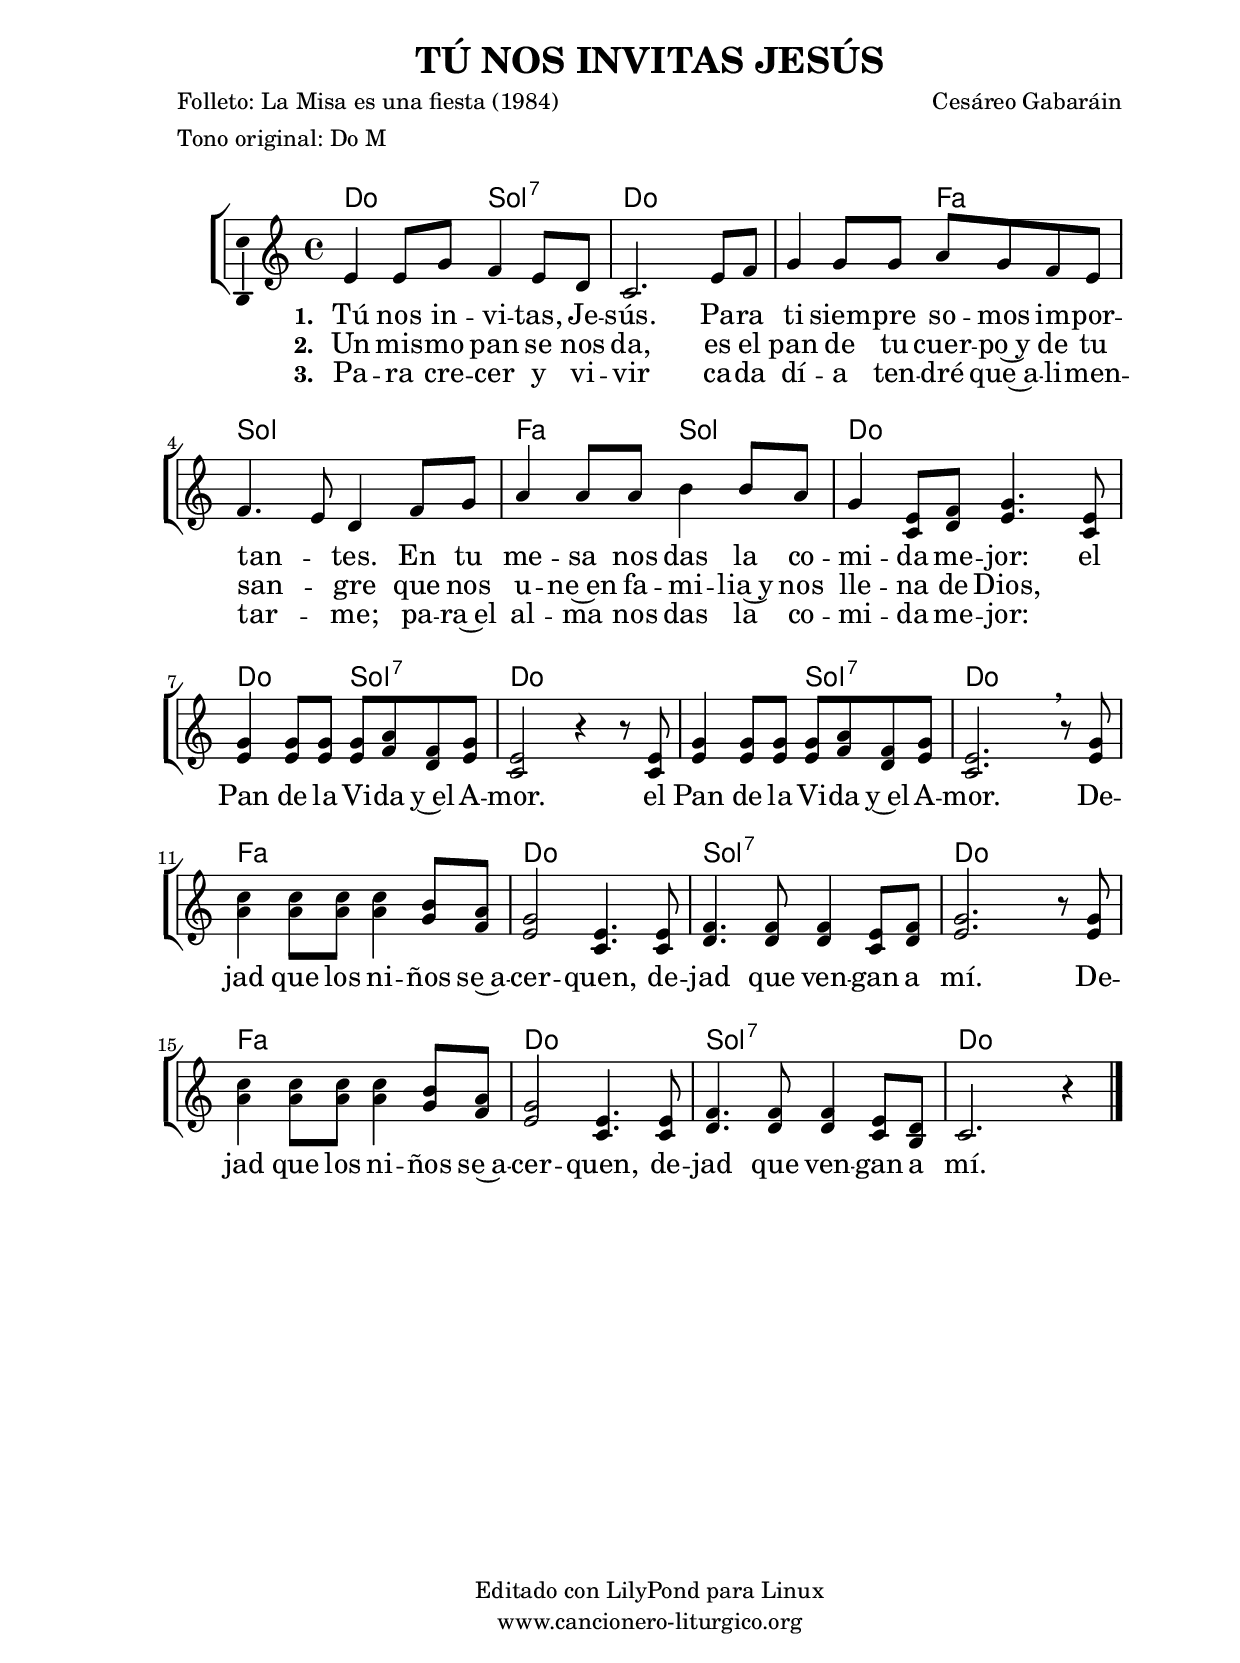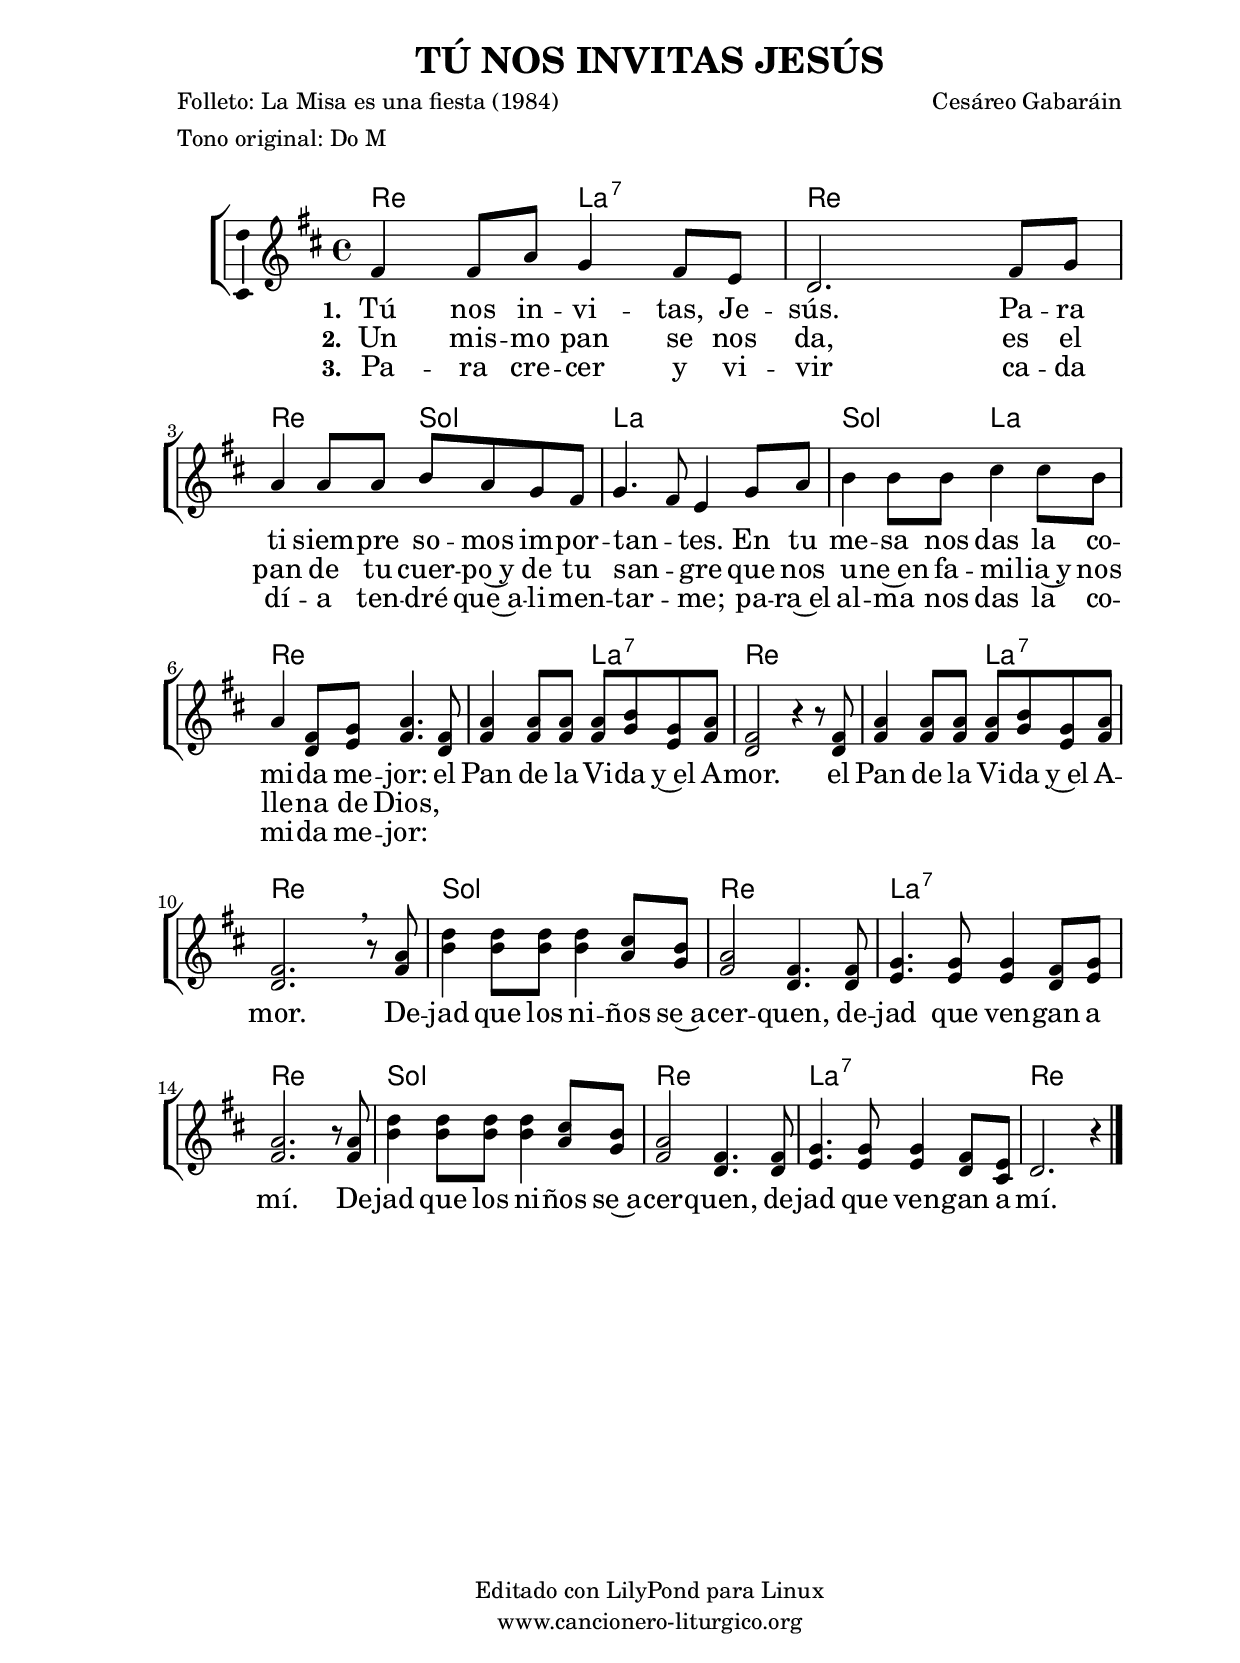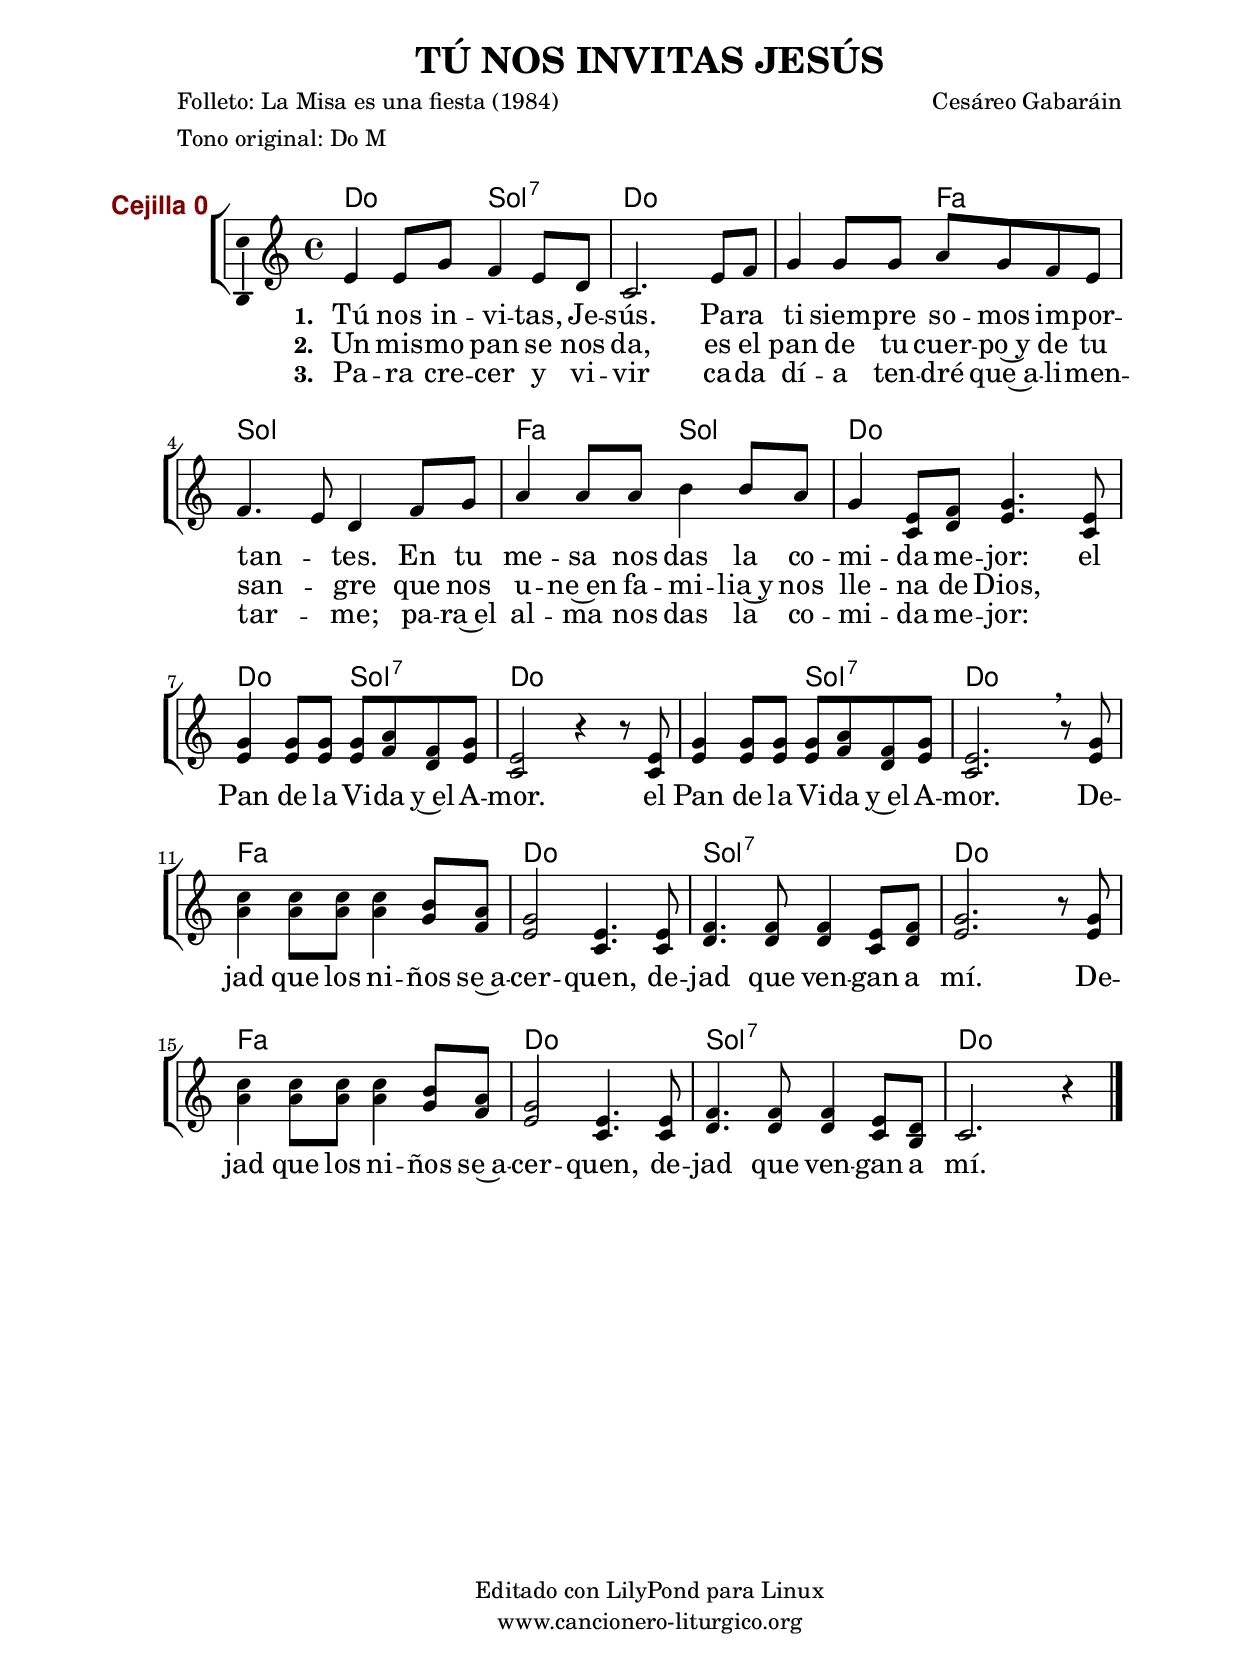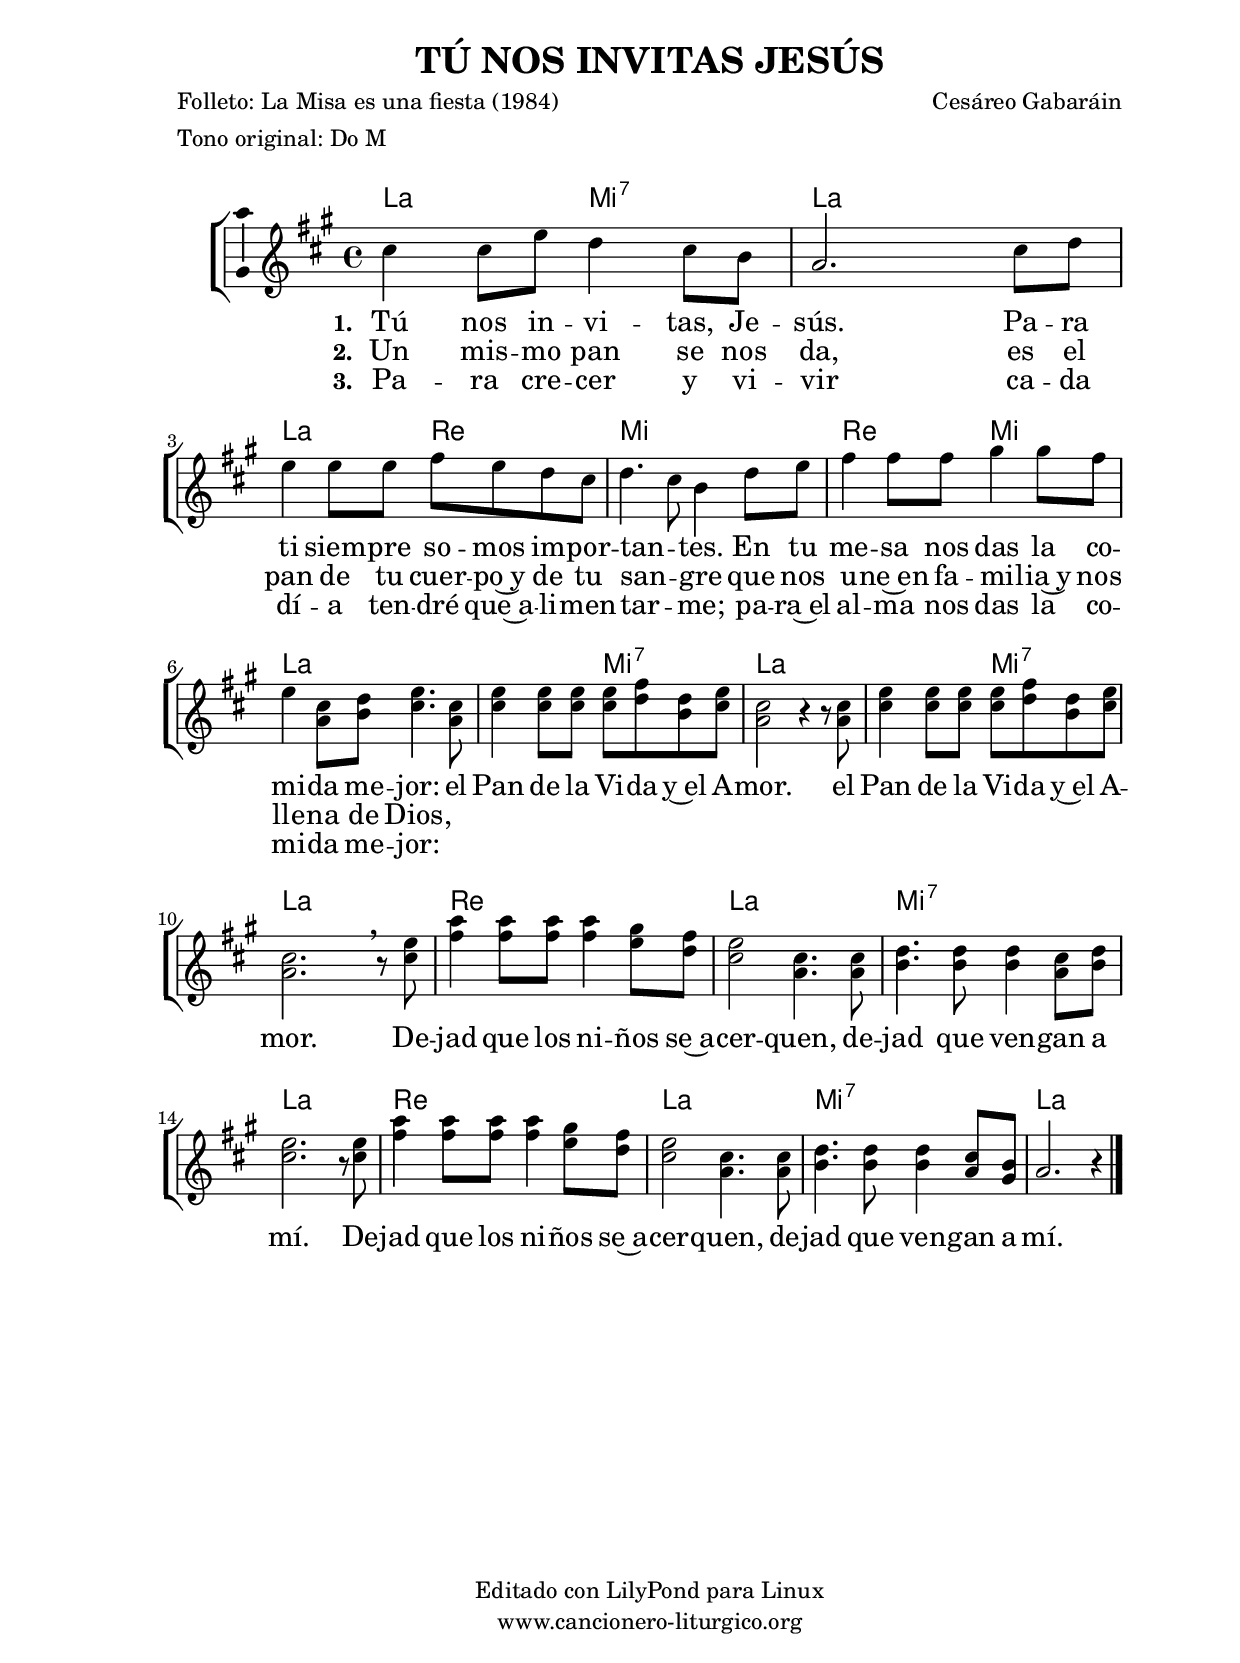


%versión de lilypond para la que se ha escrito esta partitura:
\version "2.16.0"

	%Tamaño papel
	#(set-default-paper-size "a4")
	%Tamaño partitura
	#(set-global-staff-size 20)
	%No responde al pulsar sobre una nota
	#(ly:set-option 'point-and-click #f)

%parámetros del encabezamiento:
\header {
	title = "TÚ NOS INVITAS JESÚS"
	subtitle = ""
	composer = "Cesáreo Gabaráin"
	poet = "Folleto: La Misa es una fiesta (1984)"
	meter = "Tono original: Do M"
	arranger = ""
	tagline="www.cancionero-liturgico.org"
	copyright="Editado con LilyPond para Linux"
	tiempo = ""
	usos = "Comunión"
	letra = ""
	}

%parámetros asociados al papel:
\paper {
	oddHeaderMarkup = \markup {\fill-line { \on-the-fly #not-first-page \fromproperty #'header:title \on-the-fly #not-first-page \fromproperty #'header:composer }}
	evenHeaderMarkup = \markup {\fill-line { \fromproperty #'header:composer \fromproperty #'header:title }}
	#(set-paper-size "a4")
	print-page-number = ##f
	first-page-number = 1
	print-first-page-number = ##f
%	head-separation = 3.0 \cm
	top-margin = 2.0 \cm
	bottom-margin = 0.5\cm
%%%	bottom-margin = -2.0\cm
	left-margin = 3.0 \cm
	line-width = 16.0 \cm 
	indent = 8\mm
	interscoreline = 2.\mm
	between-system-space = 15\mm
%	para que las partituras no llenen la hoja:
	ragged-bottom = ##t
%	idem para la última hoja:
	ragged-last-bottom = ##f
%	para que las partituras llenen el ancho del papel:
	ragged-last = ##f
	after-title-space = 2.5 \cm
%page-count=1
%system-count=8

	%Flexible Vertical Spacing
%	markup-markup-spacing =
%	#'((basic-distance . 15) (minimum-distance . 15) (padding . 3))
	markup-system-spacing =
	#'((basic-distance . 15) (minimum-distance . 15) (padding . 3))
	system-system-spacing =
	#'((basic-distance . 15) (minimum-distance . 15) (padding . 3))
	score-system-spacing =
	#'((basic-distance . 15) (minimum-distance . 15) (padding . 5))
%	top-system-spacing = % header
%	#'((basic-distance . 8) (minimum-distance . 0) (padding . 0))
%	top-markup-spacing =
%	#'((basic-distance . 20) (minimum-distance . 20) (padding . 0))
	last-bottom-spacing = % footer
	#'((basic-distance . 5) (minimum-distance . 5) (padding . 0))
%	score-markup-spacing =
%	#'((basic-distance . 16) (minimum-distance . 13) (padding . 0))

	}


%parámetros que afectan a toda la partitura:
global = {
	%clave de sol (G):
	\clef G
	%armadura:
%	\transpose f a
	\key c \major
	\tempo 4=93
	\set Score.tempoHideNote = ##t
	}


acordes = {
	\italianChords
%	\transpose f a
	\chordmode {

c2 g:7 c c c f g g f g c c c g:7 c c c g:7 c c
f2 f c c g:7 g:7 c c f f c c g:7 g:7 c c

	}
}

melodia = 
%	\transpose f a
	\relative c'{
	\time 4/4

e4 e8 g f4 e8 d
c2. e8 f
g4 g8 g a g f e
f4. e8 d4 f8 g
a4 a8 a b4 b8 a
g4 <c, e>8 <d f> <e g>4. <c e>8
<e g>4 <e g>8 <e g> <e g> <f a> <d f> <e g>
<c e>2 r4 r8 <c e>8
<e g>4 <e g>8 <e g> <e g> <f a> <d f> <e g>
<c e>2. \breathe

r8 <e g>8
<a c>4 <a c>8 <a c> <a c>4 <g b>8 <f a>
<e g>2 <c e>4. <c e>8
<d f>4. <d f>8 <d f>4 <c e>8 <d f>
<e g>2. r8 <e g>8
<a c>4 <a c>8 <a c> <a c>4 <g b>8 <f a>
<e g>2 <c e>4. <c e>8
<d f>4. <d f>8 <d f>4 <c e>8 <b d>
c2. r4

\bar "|."

}


texto = \lyricmode {

\set stanza =#"1. " Tú nos in -- vi -- tas, Je -- sús.
Pa -- ra ti siem -- pre so -- mos im -- por -- tan -- _ tes.
En tu me -- sa nos das la co -- mi -- da me -- jor:
el Pan de la Vi -- da y~el A -- mor.
el Pan de la Vi -- da y~el A -- mor.

De -- jad que los ni -- ños se~a -- cer -- quen,
de -- jad que ven -- gan a mí.
De -- jad que los ni -- ños se~a -- cer -- quen,
de -- jad que ven -- gan a mí.

	}

textodos = \lyricmode {
\set stanza =#"2. " Un mis -- mo pan se nos da,
es el pan de tu cuer -- po~y de tu san -- _ gre
que nos u -- ne~en fa -- mi -- lia~y nos lle -- na de Dios,

	}

textotres = \lyricmode {
\set stanza =#"3. " Pa -- ra cre -- cer y vi -- vir
ca -- da dí -- a ten -- dré que~a -- li -- men -- tar -- _ me;
pa -- ra~el al -- ma nos das la co -- mi -- da me -- jor:

	}


acordesStaff = \context ChordNames = acordesStaff <<
	\set chordChanges = ##t
	\acordes
	>>


%%%%%%%%%%%%%%%%%%%%%%%%%%%%%%%%%%% CEJILLA %%%%%%%%%%%%%%%%%%%%%%%%%%%%%%%%%%%
acordescejilla = {
%%%	\override ChordNames.ChordName #'font-size = #-1
%%%	\override ChordNames.ChordName #'font-series = #'bold
	\transpose c c {
		\acordes
		}
	}

acordescejillaStaff = \context ChordNames = acordescejillaStaff <<
	\set Staff.instrumentName = \markup \with-color #darkred \larger \bold \sans "Cejilla 0"
	\set chordChanges = ##t
	\acordescejilla
	>>
%%%%%%%%%%%%%%%%%%%%%%%%%%%%%%%%%%% CEJILLA %%%%%%%%%%%%%%%%%%%%%%%%%%%%%%%%%%%


vozStaff = \context Voice = vozStaff
\with {\consists "Ambitus_engraver"}
<<
%	\set Staff.instrumentName = ""
%	\set Staff.shortInstrumentName = ""
%	\set Staff.midiInstrument = #"clarinet"
%	\set Staff.midiInstrument = #"cello"
%	\set Staff.midiInstrument = #"flute"
	\set Staff.midiInstrument = #"electric guitar (jazz)"
%	\set Staff.midiInstrument = #"english horn"
%	\set Staff.midiInstrument = #"violin"
%	\set Staff.midiInstrument = #"glockenspiel"
	\set Staff.midiMinimumVolume = #0.7
	\set Staff.midiMaximumVolume = #0.9
	\global
	\melodia
	>>

textoStaff = \context Lyrics = textoStaff <<
	\lyricsto vozStaff \texto
	>>

textodosStaff = \context Lyrics = textodosStaff <<
	\lyricsto vozStaff \textodos
	>>

textotresStaff = \context Lyrics = textotresStaff <<
	\lyricsto vozStaff \textotres
	>>


\book {
	\score {
		\context ChoirStaff {
			\override StaffGroup.SystemStartBracket #'collapse-height = #1
			\override Score.SystemStartBar #'collapse-height = #1
			<<
			\acordesStaff
			\vozStaff
			\textoStaff
			\textodosStaff
			\textotresStaff
			>>
			}
		\layout {
	 		\context {
				\Lyrics
				\override LyricText #'font-size = #2
				}
	 		 \context {
				\Score
				\override StaffSymbol #'staff-space = #(magstep +3)
				}
			}
		}
	\score {
		\unfoldRepeats
		\context ChoirStaff {
			<<
			\acordesStaff
			\vozStaff
			>>
			}
		\midi {
	 		\context {
	 			\Score
				tempoWholesPerMinute = #(ly:make-moment 70 4)
				}
			}
		}
	}


%Partitura para guitarra
#(define output-suffix "G")
\book {
	\score {
		\context ChoirStaff {
			\override StaffGroup.SystemStartBracket #'collapse-height = #1
			\override Score.SystemStartBar #'collapse-height = #1
			<<
			\acordescejillaStaff
			\vozStaff
			\textoStaff
			\textodosStaff
			\textotresStaff
			>>
			}
		\layout {
%%%%%%%%%%%%%%%%%%%%%%%%%%%%%%%%%%% CEJILLA %%%%%%%%%%%%%%%%%%%%%%%%%%%%%%%%%%%
			\context {
				\ChordNames \consists Instrument_name_engraver
				}
%%%%%%%%%%%%%%%%%%%%%%%%%%%%%%%%%%% CEJILLA %%%%%%%%%%%%%%%%%%%%%%%%%%%%%%%%%%%
	 		\context {
				\Lyrics
				\override LyricText #'font-size = #2
				}
	 		 \context {
				\Score
				\override StaffSymbol #'staff-space = #(magstep +3)
				}
			}
		}
	}


#(define output-suffix "C")
\book {
	\score {
		\context ChoirStaff {
			\override StaffGroup.SystemStartBracket #'collapse-height = #1
			\override Score.SystemStartBar #'collapse-height = #1
\transpose c d
			<<
			\acordesStaff
			\vozStaff
			\textoStaff
			\textodosStaff
			\textotresStaff
			>>
			}
		\layout {
	    		\context {
				\Lyrics
				\override LyricText #'font-size = #2
				}
	   		 \context {
				\Score
				\override StaffSymbol #'staff-space = #(magstep +3)
				}
			}
		}
	}


#(define output-suffix "S")
\book {
	\score {
		\context ChoirStaff {
			\override StaffGroup.SystemStartBracket #'collapse-height = #1
			\override Score.SystemStartBar #'collapse-height = #1
\transpose c a
			<<
			\acordesStaff
			\vozStaff
			\textoStaff
			\textodosStaff
			\textotresStaff
			>>
			}
		\layout {
	    		\context {
				\Lyrics
				\override LyricText #'font-size = #2
				}
	   		 \context {
				\Score
				\override StaffSymbol #'staff-space = #(magstep +3)
				}
			}
		}
	}


